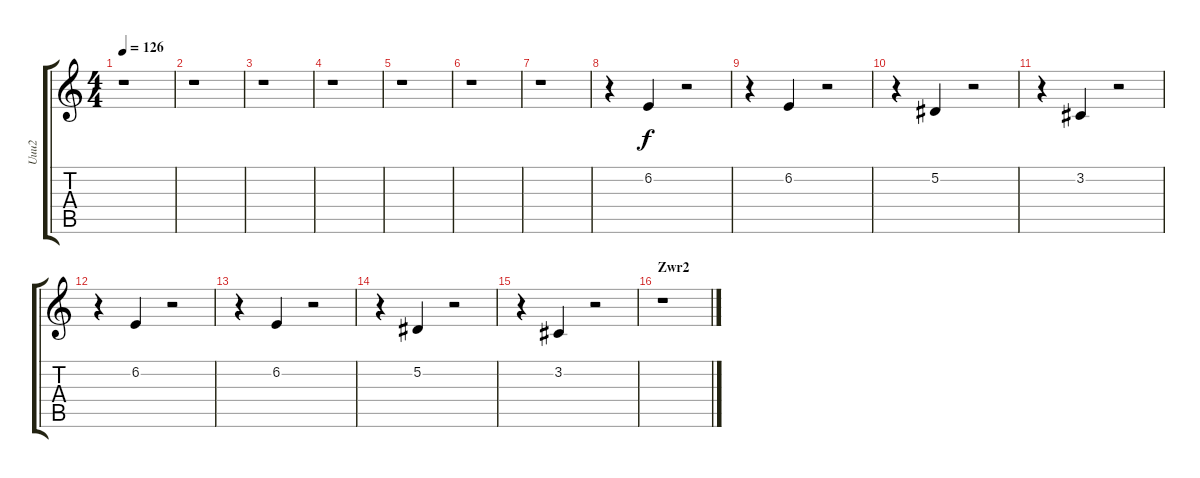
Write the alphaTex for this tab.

\track ("Uuu2" "Uuu2") {instrument voiceoohs}
\staff {score tabs}
\tuning (Eb4 Bb3 Gb3 Db3 Ab2 Eb2) {hide}
\ts (4 4)
\tempo 126
\clef g2
\ks c
r.1{dy f} |
r.1 |
r.1 |
r.1 |
r.1 |
r.1 |
r.1 |
r.4 6.2.4 r.2 |
r.4 6.2.4 r.2 |
r.4 5.2.4 r.2 |
r.4 3.2.4 r.2 |
r.4 6.2.4 r.2 |
r.4 6.2.4 r.2 |
r.4 5.2.4 r.2 |
r.4 3.2.4 r.2 |
\section ("" "Zwr2")
r.1
